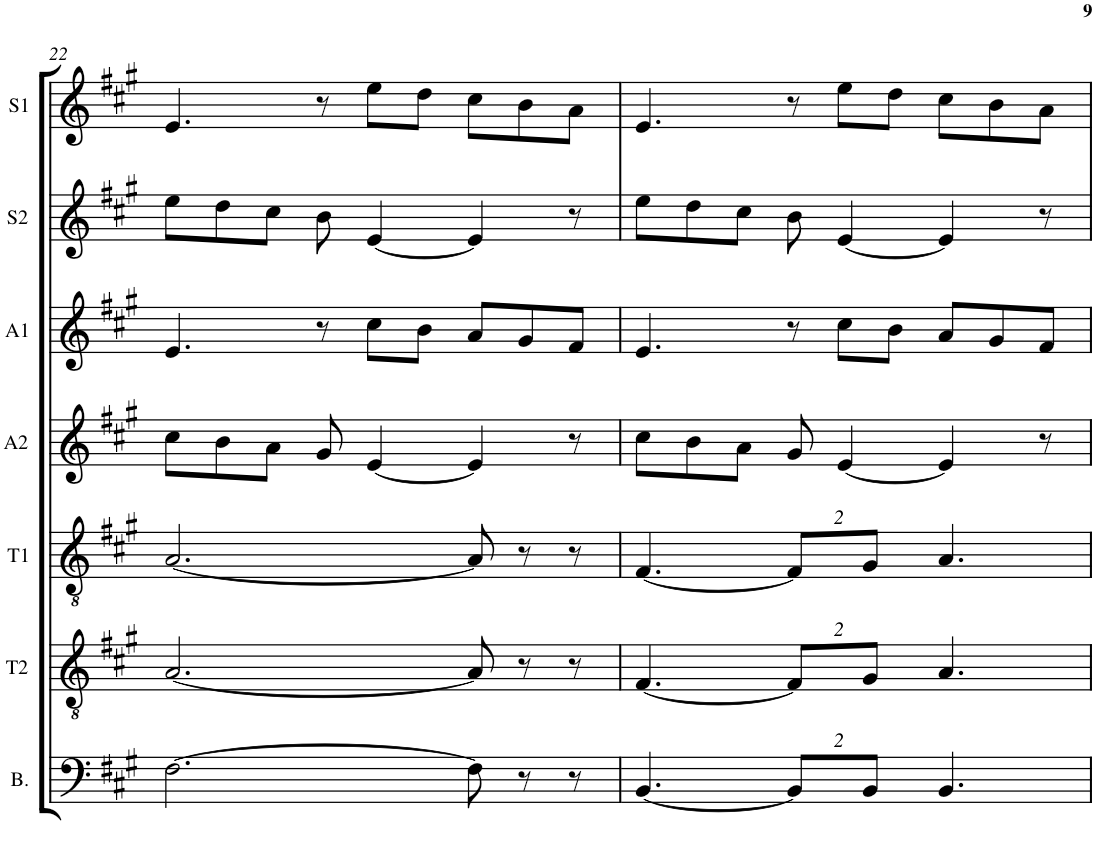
**kern	**kern	**kern	**kern	**kern	**kern	**kern
*part7	*part6	*part5	*part4	*part3	*part2	*part1
*staff7	*staff6	*staff5	*staff4	*staff3	*staff2	*staff1
*I"Bass	*I"Ten. 2	*I"Ten. 1	*I"Alto 2	*I"Alto 1	*I"Sop. 2	*I"Sop. 1
*I'B.	*I'T2	*I'T1	*I'A2	*I'A1	*I'S2	*I'S1
!!LO:PB:g=z
*clefF4	*clefGv2	*clefGv2	*clefG2	*clefG2	*clefG2	*clefG2
*k[f#c#g#]	*k[f#c#g#]	*k[f#c#g#]	*k[f#c#g#]	*k[f#c#g#]	*k[f#c#g#]	*k[f#c#g#]
*A:	*A:	*A:	*A:	*A:	*A:	*A:
*M9/8	*M9/8	*M9/8	*M9/8	*M9/8	*M9/8	*M9/8
=22	=22	=22	=22	=22	=22	=22
[2.F#\	[2.A/	[2.A/	8cc#\L	4.e/	8ee\L	4.e/
.	.	.	8b\	.	8dd\	.
.	.	.	8a\J	.	8cc#\J	.
.	.	.	8g#/	8r	8b\	8r
.	.	.	[4e/	8cc#\L	[4e/	8ee\L
.	.	.	.	8b\J	.	8dd\J
8F#\]	8A/]	8A/]	4e/]	8a/L	4e/]	8cc#\L
8r	8r	8r	.	8g#/	.	8b\
8r	8r	8r	8r	8f#/J	8r	8a\J
=23	=23	=23	=23	=23	=23	=23
[4.BB/	[4.F#/	[4.F#/	8cc#\L	4.e/	8ee\L	4.e/
.	.	.	8b\	.	8dd\	.
.	.	.	8a\J	.	8cc#\J	.
*Xbrackettup	*Xbrackettup	*Xbrackettup	*	*	*	*
16%3BB/L]	16%3F#/L]	16%3F#/L]	8g#/	8r	8b\	8r
.	.	.	[4e/	8cc#\L	[4e/	8ee\L
16%3BB/J	16%3G#/J	16%3G#/J	.	.	.	.
.	.	.	.	8b\J	.	8dd\J
4.BB/	4.A/	4.A/	4e/]	8a/L	4e/]	8cc#\L
.	.	.	.	8g#/	.	8b\
.	.	.	8r	8f#/J	8r	8a\J
=	=	=	=	=	=	=
*-	*-	*-	*-	*-	*-	*-
